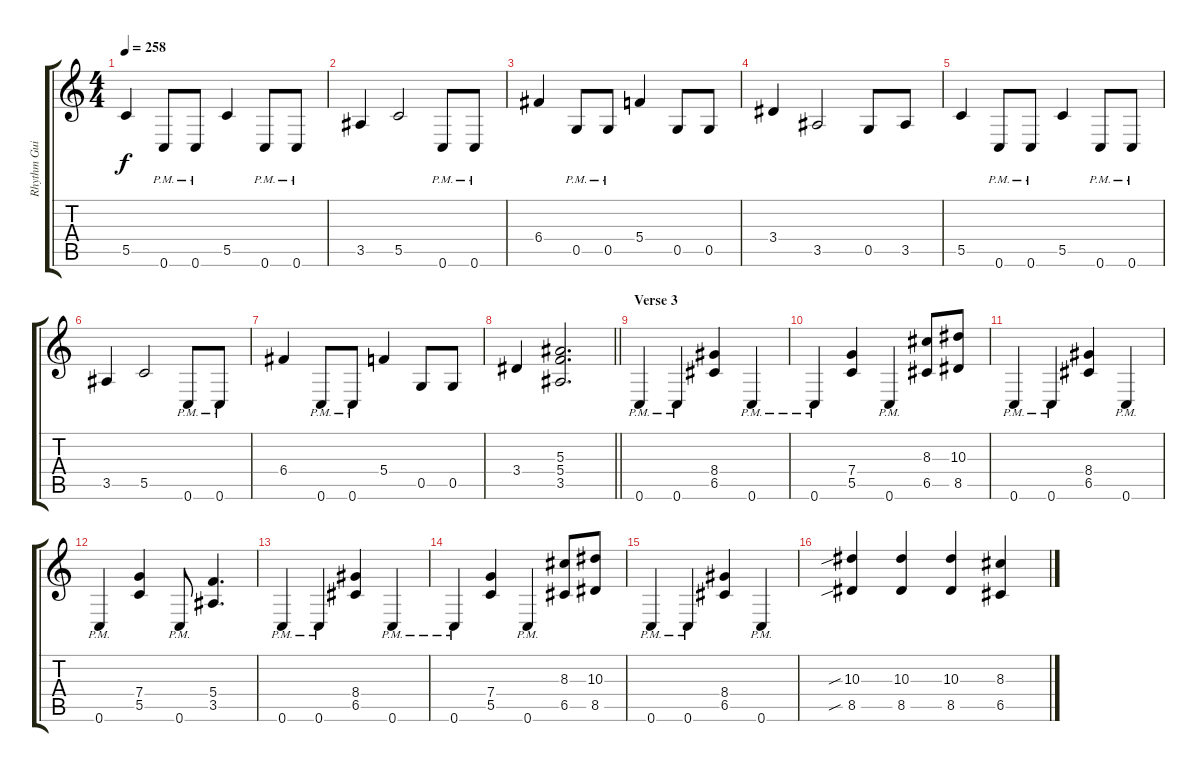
\track ("Rhythm Guitar" "Rhythm Gui") {instrument distortionguitar}
\staff {score tabs}
\tuning (D4 A3 F3 C3 G2 C2) {hide}
\ts (4 4)
\tempo 258
\clef g2
\ks c
5.5.4{dy f} 0.6{pm}.8 0.6{pm}.8 5.5.4 0.6{pm}.8 0.6{pm}.8 |
3.5.4 5.5.2 0.6{pm}.8 0.6{pm}.8 |
6.4.4 0.5{pm}.8 0.5{pm}.8 5.4.4 0.5.8 0.5.8 |
3.4.4 3.5.2 0.5.8 3.5.8 |
5.5.4 0.6{pm}.8 0.6{pm}.8 5.5.4 0.6{pm}.8 0.6{pm}.8 |
3.5.4 5.5.2 0.6{pm}.8 0.6{pm}.8 |
6.4.4 0.6{pm}.8 0.6{pm}.8 5.4.4 0.5.8 0.5.8 |
\barLineRight lightlight
3.4.4 (5.3 5.4 3.5).2{d} |
\section ("" "Verse 3")
0.6{pm}.4 0.6{pm}.4 (8.4 6.5).4 0.6{pm}.4 |
0.6{pm}.4 (7.4 5.5).4 0.6{pm}.4 (8.3 6.5).8 (10.3 8.5).8 |
0.6{pm}.4 0.6{pm}.4 (8.4 6.5).4 0.6{pm}.4 |
0.6{pm}.4 (7.4 5.5).4 0.6{pm}.8 (5.4 3.5).4{d} |
0.6{pm}.4 0.6{pm}.4 (8.4 6.5).4 0.6{pm}.4 |
0.6{pm}.4 (7.4 5.5).4 0.6{pm}.4 (8.3 6.5).8 (10.3 8.5).8 |
0.6{pm}.4 0.6{pm}.4 (8.4 6.5).4 0.6{pm}.4 |
(10.3{sib} 8.5{sib}).4 (10.3 8.5).4 (10.3 8.5).4 (8.3 6.5).4
